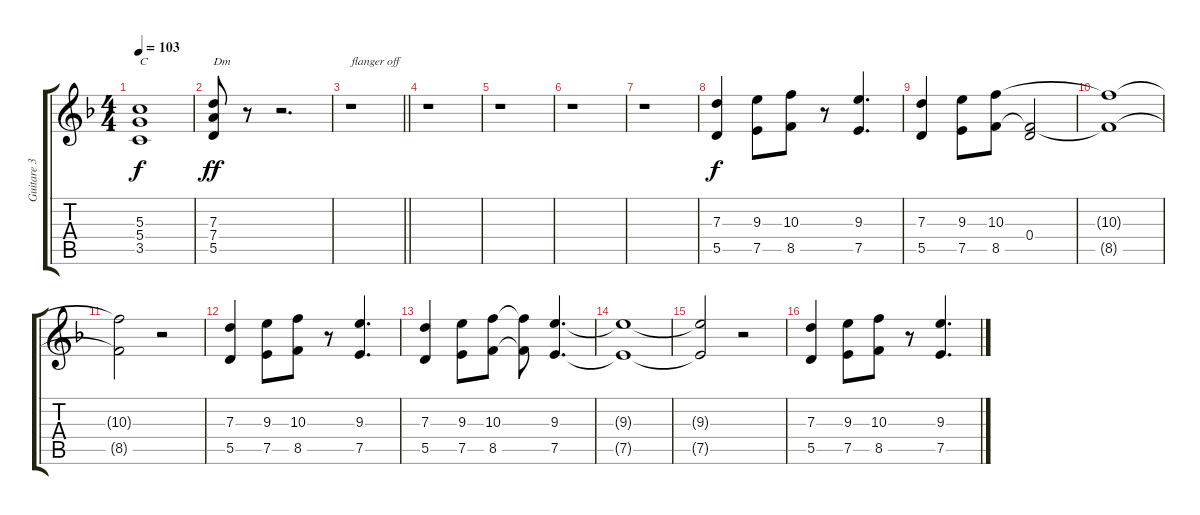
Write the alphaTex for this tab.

\track ("Guitare 3" "Guitare 3") {instrument electricguitarclean}
\staff {score tabs}
\tuning (E4 B3 G3 D3 A2 E2) {hide}
\ts (4 4)
\tempo 103
\clef g2
\ks dminor
(5.3 5.4 3.5).1{txt "C" dy f} |
(7.3 7.4 5.5).8{txt "Dm" dy ff} r.8 r.2{d} |
\barLineRight lightlight
r.1{txt "flanger off"} |
r.1 |
r.1 |
r.1 |
r.1 |
(7.3 5.5).4{dy f} (9.3 7.5).8 (10.3 8.5).8 r.8 (9.3 7.5).4{d} |
(7.3 5.5).4 (9.3 7.5).8 (10.3 8.5).8 (0.4 8.5{t}).2 |
(10.3{t} 8.5{t}).1 |
(10.3{t} 8.5{t}).2 r.2 |
(7.3 5.5).4 (9.3 7.5).8 (10.3 8.5).8 r.8 (9.3 7.5).4{d} |
(7.3 5.5).4 (9.3 7.5).8 (10.3 8.5).8 (10.3{t} 8.5{t}).8 (9.3 7.5).4{d} |
(9.3{t} 7.5{t}).1 |
(9.3{t} 7.5{t}).2 r.2 |
(7.3 5.5).4 (9.3 7.5).8 (10.3 8.5).8 r.8 (9.3 7.5).4{d}
